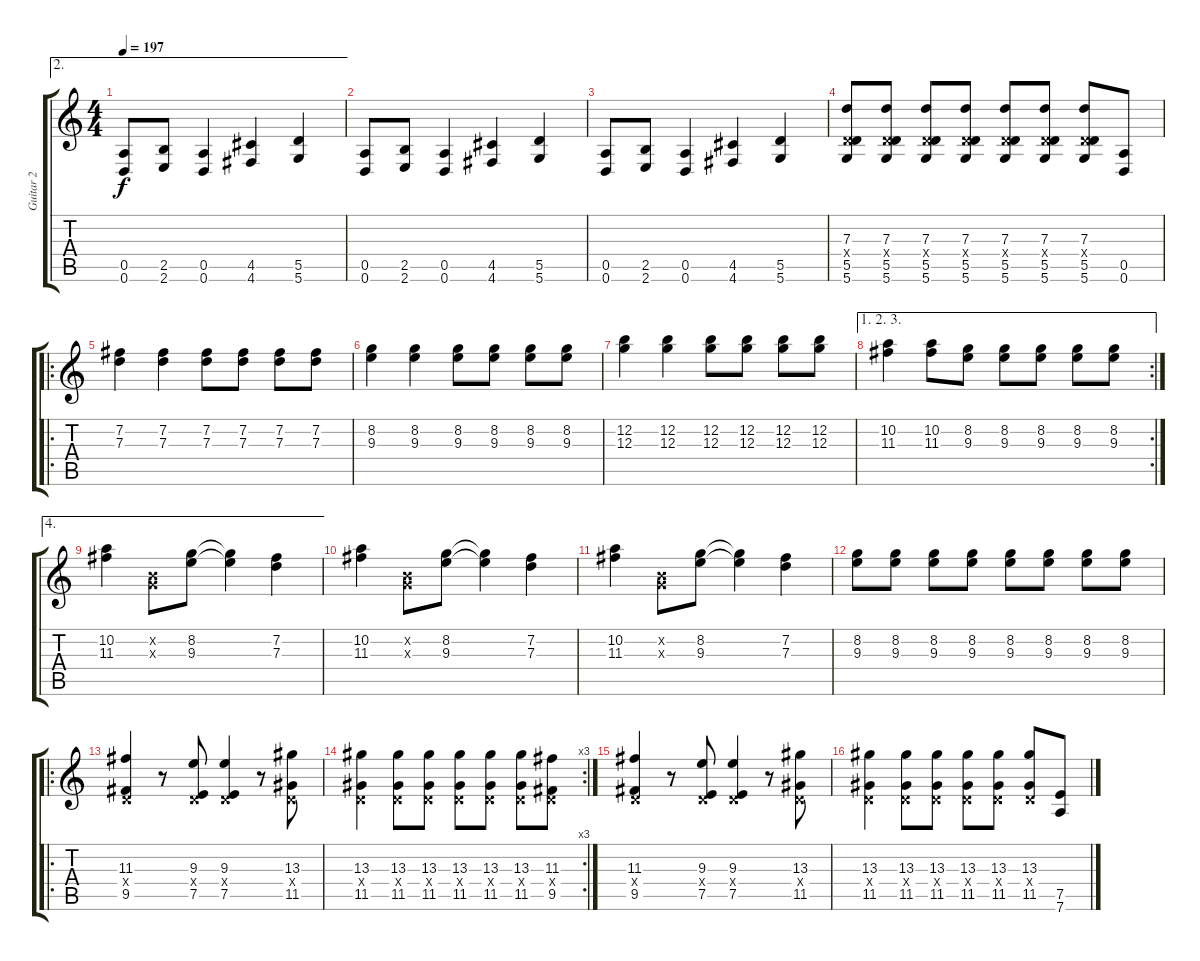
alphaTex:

\track ("Guitar 2" "Guitar 2") {instrument distortionguitar}
\staff {score tabs}
\tuning (E4 B3 G3 D3 A2 D2) {hide}
\ae 2
\ts (4 4)
\tempo 197
\clef g2
\ks c
(0.5 0.6).8{dy f} (2.5 2.6).8 (0.5 0.6).4 (4.5 4.6).4 (5.5 5.6).4 |
(0.5 0.6).8 (2.5 2.6).8 (0.5 0.6).4 (4.5 4.6).4 (5.5 5.6).4 |
(0.5 0.6).8 (2.5 2.6).8 (0.5 0.6).4 (4.5 4.6).4 (5.5 5.6).4 |
(7.3 0.4{x} 5.5 5.6).8 (7.3 0.4{x} 5.5 5.6).8 (7.3 0.4{x} 5.5 5.6).8 (7.3 0.4{x} 5.5 5.6).8 (7.3 0.4{x} 5.5 5.6).8 (7.3 0.4{x} 5.5 5.6).8 (7.3 0.4{x} 5.5 5.6).8 (0.5 0.6).8 |
\ro
(7.2 7.3).4 (7.2 7.3).4 (7.2 7.3).8 (7.2 7.3).8 (7.2 7.3).8 (7.2 7.3).8 |
(8.2 9.3).4 (8.2 9.3).4 (8.2 9.3).8 (8.2 9.3).8 (8.2 9.3).8 (8.2 9.3).8 |
(12.2 12.3).4 (12.2 12.3).4 (12.2 12.3).8 (12.2 12.3).8 (12.2 12.3).8 (12.2 12.3).8 |
\ae (1 2 3)
\rc 2
(10.2 11.3).4 (10.2 11.3).8 (8.2 9.3).8 (8.2 9.3).8 (8.2 9.3).8 (8.2 9.3).8 (8.2 9.3).8 |
\ae 4
(10.2 11.3).4 (0.2{x} 0.3{x}).8 (8.2 9.3).8 (8.2{t} 9.3{t}).4 (7.2 7.3).4 |
(10.2 11.3).4 (0.2{x} 0.3{x}).8 (8.2 9.3).8 (8.2{t} 9.3{t}).4 (7.2 7.3).4 |
(10.2 11.3).4 (0.2{x} 0.3{x}).8 (8.2 9.3).8 (8.2{t} 9.3{t}).4 (7.2 7.3).4 |
(8.2 9.3).8 (8.2 9.3).8 (8.2 9.3).8 (8.2 9.3).8 (8.2 9.3).8 (8.2 9.3).8 (8.2 9.3).8 (8.2 9.3).8 |
\ro
(11.3 0.4{x} 9.5).4 r.8 (9.3 0.4{x} 7.5).8 (9.3 0.4{x} 7.5).4 r.8 (13.3 0.4{x} 11.5).8 |
\rc 3
(13.3 0.4{x} 11.5).4 (13.3 0.4{x} 11.5).8 (13.3 0.4{x} 11.5).8 (13.3 0.4{x} 11.5).8 (13.3 0.4{x} 11.5).8 (13.3 0.4{x} 11.5).8 (11.3 0.4{x} 9.5).8 |
(11.3 0.4{x} 9.5).4 r.8 (9.3 0.4{x} 7.5).8 (9.3 0.4{x} 7.5).4 r.8 (13.3 0.4{x} 11.5).8 |
(13.3 0.4{x} 11.5).4 (13.3 0.4{x} 11.5).8 (13.3 0.4{x} 11.5).8 (13.3 0.4{x} 11.5).8 (13.3 0.4{x} 11.5).8 (13.3 0.4{x} 11.5).8 (7.5 7.6).8
